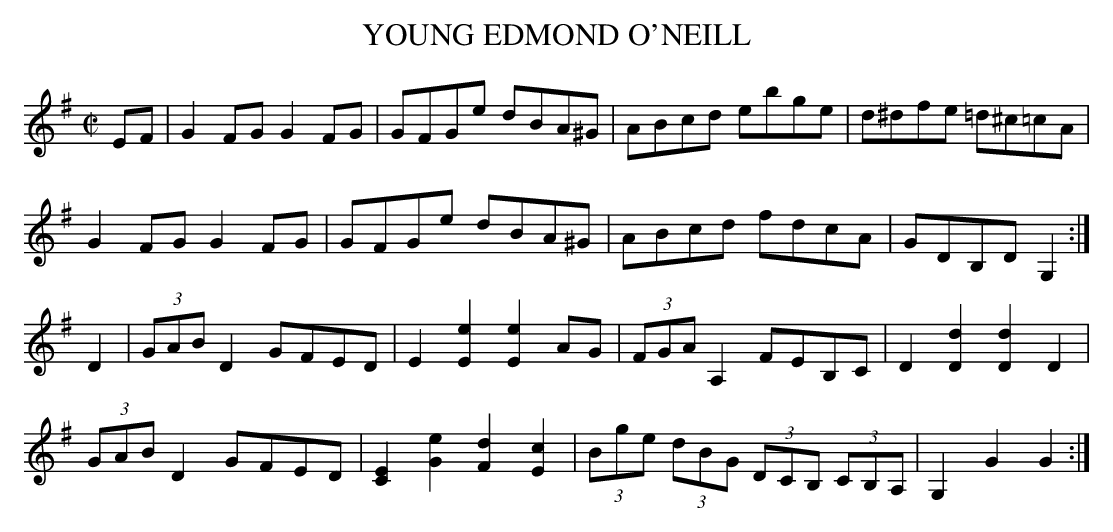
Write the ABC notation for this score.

X:1
T:YOUNG EDMOND O'NEILL
M:C|
L:1/8
K:G
EF|G2FG G2FG|GFGe dBA^G|ABcd ebge|d^dfe =d^c=cA|
G2FG G2FG|GFGe dBA^G|ABcd fdcA|GDB,D G,2:|
D2|(3GAB D2 GFED|E2[E2e2][E2e2]AG|(3FGA A,2 FEB,C|\
D2[D2d2][D2d2]D2|
(3GAB D2 GFED|[C2E2][G2e2][F2d2][E2c2]|\
(3Bge (3dBG (3DCB, (3CB,A,|G,2G2G2:|
